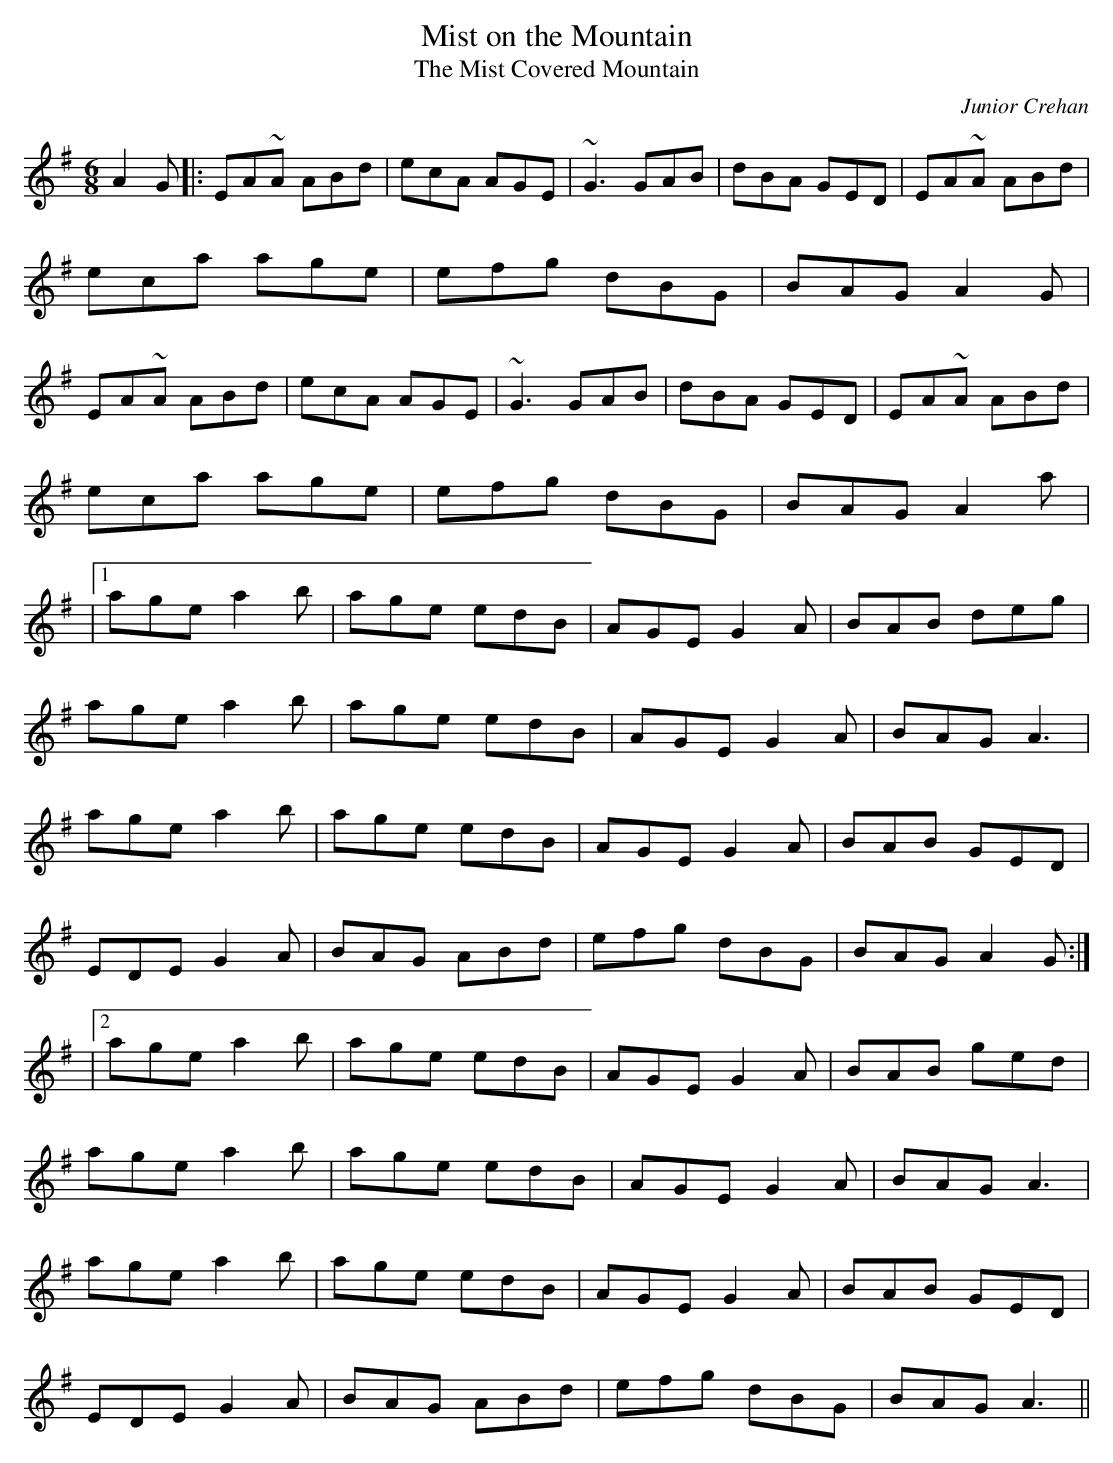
X:1
T:Mist on the Mountain
T:Mist Covered Mountain, The
M:6/8
L:1/8
C:Junior Crehan
K:Ador
A2G|:EA~A ABd|ecA AGE|~G3 GAB|dBA GED|EA~A ABd|
eca age|efg dBG|BAG A2G|
EA~A ABd|ecA AGE|~G3 GAB|dBA GED|EA~A ABd|
eca age|efg dBG|BAG A2a|
|1 age a2b|age edB|AGE G2A|BAB deg|
age a2b|age edB|AGE G2A|BAG A3|
age a2b|age edB|AGE G2A|BAB GED|
EDE G2A|BAG ABd|efg dBG|BAG A2G:|
|2 age a2b|age edB|AGE G2A|BAB ged|
age a2b|age edB|AGE G2A|BAG A3|
age a2b|age edB|AGE G2A|BAB GED|
EDE G2A|BAG ABd|efg dBG|BAG A3||
